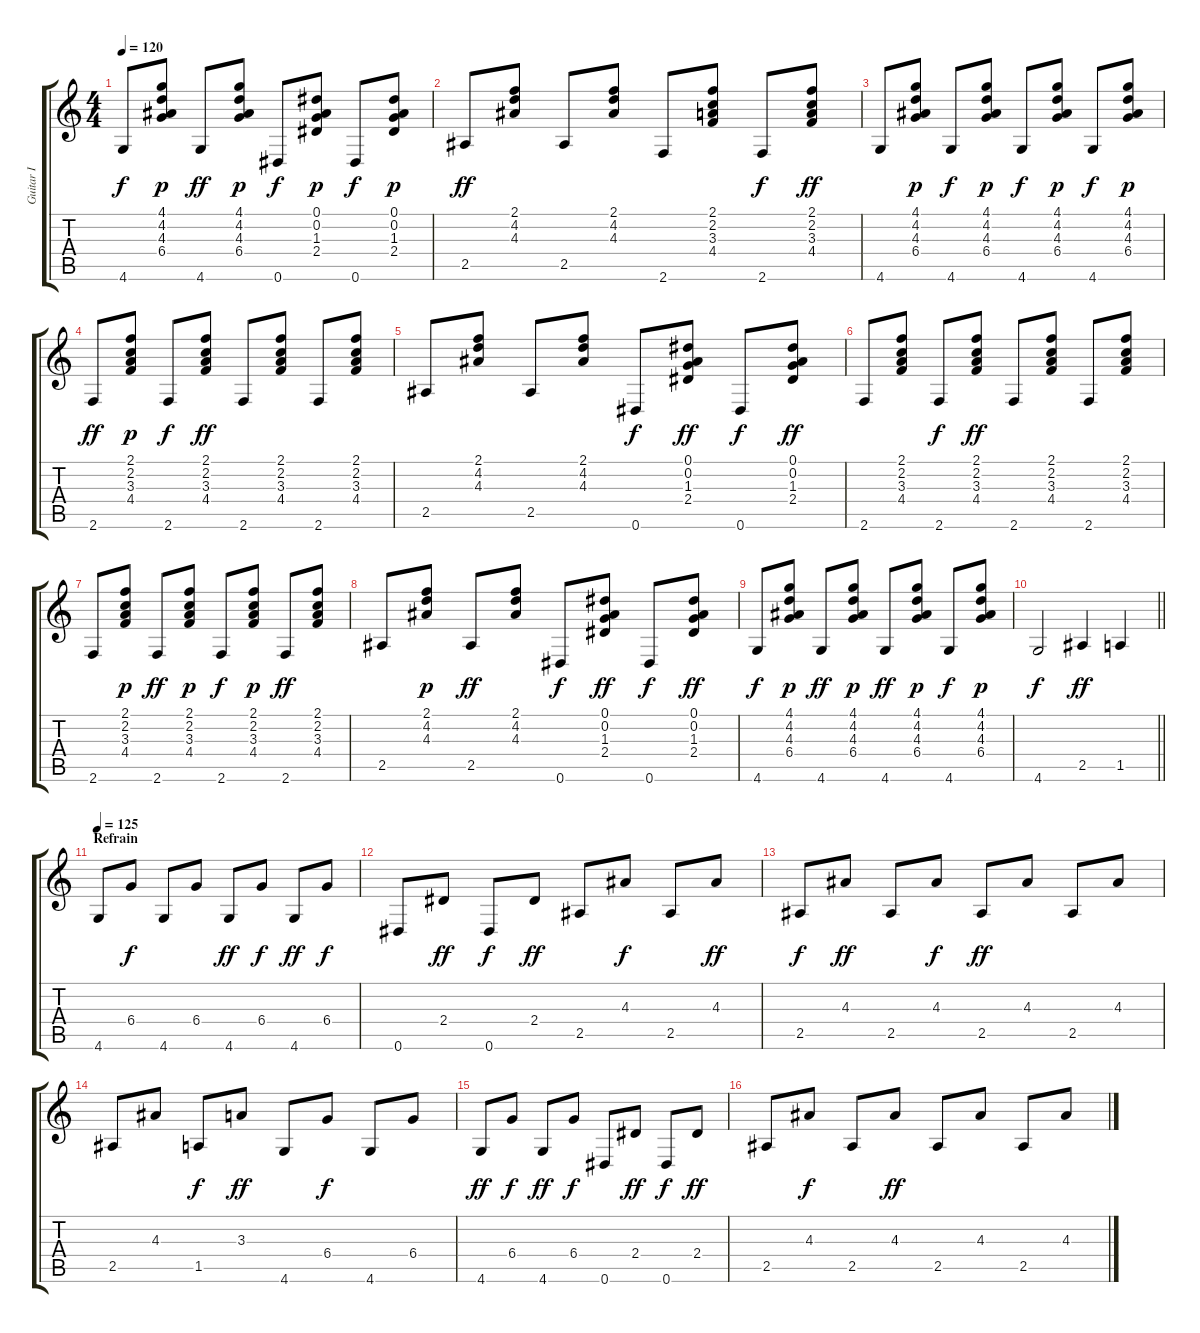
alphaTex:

\track ("Guitar I" "Guitar I") {instrument acousticguitarsteel}
\staff {score tabs}
\tuning (Eb4 Bb3 Gb3 Db3 Ab2 Eb2) {hide}
\ts (4 4)
\tempo 120
\clef g2
\ks c
4.6.8{dy f} (4.1 4.2 4.3 6.4).8{dy p} 4.6.8{dy ff} (4.1 4.2 4.3 6.4).8{dy p} 0.6.8{dy f} (0.1 0.2 1.3 2.4).8{dy p} 0.6.8{dy f} (0.1 0.2 1.3 2.4).8{dy p} |
2.5.8{dy ff} (2.1 4.2 4.3).8 2.5.8 (2.1 4.2 4.3).8 2.6.8 (2.1 2.2 3.3 4.4).8 2.6.8{dy f} (2.1 2.2 3.3 4.4).8{dy ff} |
4.6.8 (4.1 4.2 4.3 6.4).8{dy p} 4.6.8{dy f} (4.1 4.2 4.3 6.4).8{dy p} 4.6.8{dy f} (4.1 4.2 4.3 6.4).8{dy p} 4.6.8{dy f} (4.1 4.2 4.3 6.4).8{dy p} |
2.6.8{dy ff} (2.1 2.2 3.3 4.4).8{dy p} 2.6.8{dy f} (2.1 2.2 3.3 4.4).8{dy ff} 2.6.8 (2.1 2.2 3.3 4.4).8 2.6.8 (2.1 2.2 3.3 4.4).8 |
2.5.8 (2.1 4.2 4.3).8 2.5.8 (2.1 4.2 4.3).8 0.6.8{dy f} (0.1 0.2 1.3 2.4).8{dy ff} 0.6.8{dy f} (0.1 0.2 1.3 2.4).8{dy ff} |
2.6.8 (2.1 2.2 3.3 4.4).8 2.6.8{dy f} (2.1 2.2 3.3 4.4).8{dy ff} 2.6.8 (2.1 2.2 3.3 4.4).8 2.6.8 (2.1 2.2 3.3 4.4).8 |
2.6.8 (2.1 2.2 3.3 4.4).8{dy p} 2.6.8{dy ff} (2.1 2.2 3.3 4.4).8{dy p} 2.6.8{dy f} (2.1 2.2 3.3 4.4).8{dy p} 2.6.8{dy ff} (2.1 2.2 3.3 4.4).8 |
2.5.8 (2.1 4.2 4.3).8{dy p} 2.5.8{dy ff} (2.1 4.2 4.3).8 0.6.8{dy f} (0.1 0.2 1.3 2.4).8{dy ff} 0.6.8{dy f} (0.1 0.2 1.3 2.4).8{dy ff} |
4.6.8{dy f} (4.1 4.2 4.3 6.4).8{dy p} 4.6.8{dy ff} (4.1 4.2 4.3 6.4).8{dy p} 4.6.8{dy ff} (4.1 4.2 4.3 6.4).8{dy p} 4.6.8{dy f} (4.1 4.2 4.3 6.4).8{dy p} |
\barLineRight lightlight
4.6.2{dy f} 2.5.4{dy ff} 1.5.4 |
\section ("" "Refrain")
\tempo 125
4.6.8 6.4.8{dy f} 4.6.8 6.4.8 4.6.8{dy ff} 6.4.8{dy f} 4.6.8{dy ff} 6.4.8{dy f} |
0.6.8 2.4.8{dy ff} 0.6.8{dy f} 2.4.8{dy ff} 2.5.8 4.3.8{dy f} 2.5.8 4.3.8{dy ff} |
2.5.8{dy f} 4.3.8{dy ff} 2.5.8 4.3.8{dy f} 2.5.8{dy ff} 4.3.8 2.5.8 4.3.8 |
2.5.8 4.3.8 1.5.8{dy f} 3.3.8{dy ff} 4.6.8 6.4.8{dy f} 4.6.8 6.4.8 |
4.6.8{dy ff} 6.4.8{dy f} 4.6.8{dy ff} 6.4.8{dy f} 0.6.8 2.4.8{dy ff} 0.6.8{dy f} 2.4.8{dy ff} |
2.5.8 4.3.8{dy f} 2.5.8 4.3.8{dy ff} 2.5.8 4.3.8 2.5.8 4.3.8
